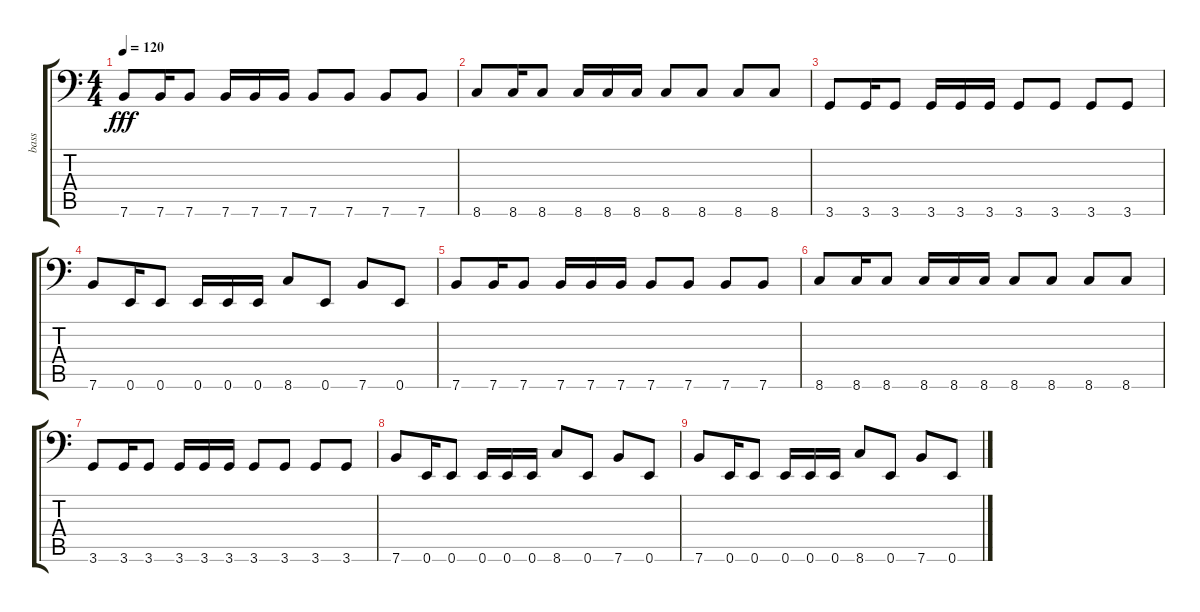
\track ("bass" "bass") {instrument slapbass1}
\staff {score tabs}
\tuning (E3 B2 G2 D2 A1 E1) {hide}
\ts (4 4)
\tempo 120
\clef f4
\ks c
7.6.8{dy fff} 7.6.16 7.6.8 7.6.16 7.6.16 7.6.16 7.6.8 7.6.8 7.6.8 7.6.8 |
8.6.8 8.6.16 8.6.8 8.6.16 8.6.16 8.6.16 8.6.8 8.6.8 8.6.8 8.6.8 |
3.6.8 3.6.16 3.6.8 3.6.16 3.6.16 3.6.16 3.6.8 3.6.8 3.6.8 3.6.8 |
7.6.8 0.6.16 0.6.8 0.6.16 0.6.16 0.6.16 8.6.8 0.6.8 7.6.8 0.6.8 |
7.6.8 7.6.16 7.6.8 7.6.16 7.6.16 7.6.16 7.6.8 7.6.8 7.6.8 7.6.8 |
8.6.8 8.6.16 8.6.8 8.6.16 8.6.16 8.6.16 8.6.8 8.6.8 8.6.8 8.6.8 |
3.6.8 3.6.16 3.6.8 3.6.16 3.6.16 3.6.16 3.6.8 3.6.8 3.6.8 3.6.8 |
7.6.8 0.6.16 0.6.8 0.6.16 0.6.16 0.6.16 8.6.8 0.6.8 7.6.8 0.6.8 |
7.6.8 0.6.16 0.6.8 0.6.16 0.6.16 0.6.16 8.6.8 0.6.8 7.6.8 0.6.8
